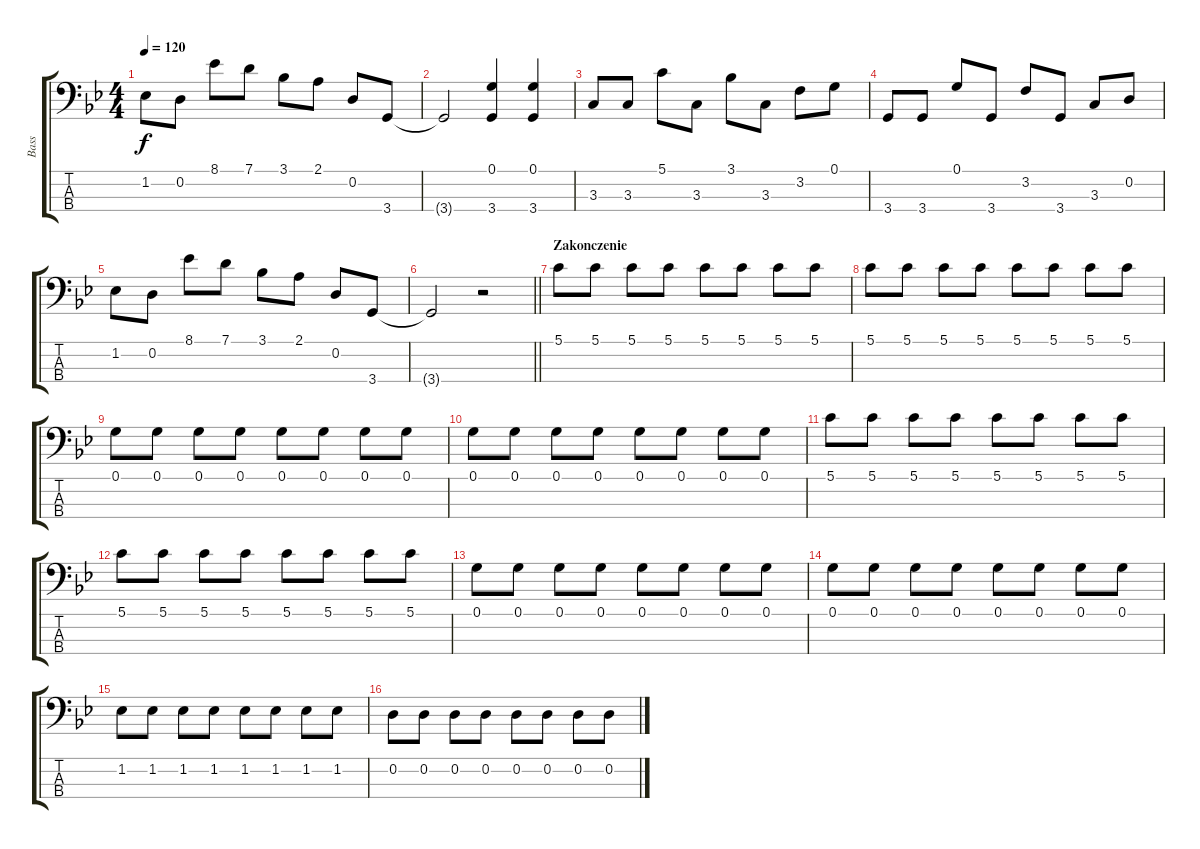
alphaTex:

\track ("Bass" "Bass") {instrument electricbassfinger}
\staff {score tabs}
\tuning (G2 D2 A1 E1) {hide}
\ts (4 4)
\tempo 120
\clef f4
\ks bb
1.2.8{dy f} 0.2.8 8.1.8 7.1.8 3.1.8 2.1.8 0.2.8 3.4.8 |
3.4{t}.2 (0.1 3.4).4 (0.1 3.4).4 |
3.3.8 3.3.8 5.1.8 3.3.8 3.1.8 3.3.8 3.2.8 0.1.8 |
3.4.8 3.4.8 0.1.8 3.4.8 3.2.8 3.4.8 3.3.8 0.2.8 |
1.2.8 0.2.8 8.1.8 7.1.8 3.1.8 2.1.8 0.2.8 3.4.8 |
\barLineRight lightlight
3.4{t}.2 r.2 |
\section ("" "Zakonczenie")
5.1.8 5.1.8 5.1.8 5.1.8 5.1.8 5.1.8 5.1.8 5.1.8 |
5.1.8 5.1.8 5.1.8 5.1.8 5.1.8 5.1.8 5.1.8 5.1.8 |
0.1.8 0.1.8 0.1.8 0.1.8 0.1.8 0.1.8 0.1.8 0.1.8 |
0.1.8 0.1.8 0.1.8 0.1.8 0.1.8 0.1.8 0.1.8 0.1.8 |
5.1.8 5.1.8 5.1.8 5.1.8 5.1.8 5.1.8 5.1.8 5.1.8 |
5.1.8 5.1.8 5.1.8 5.1.8 5.1.8 5.1.8 5.1.8 5.1.8 |
0.1.8 0.1.8 0.1.8 0.1.8 0.1.8 0.1.8 0.1.8 0.1.8 |
0.1.8 0.1.8 0.1.8 0.1.8 0.1.8 0.1.8 0.1.8 0.1.8 |
1.2.8 1.2.8 1.2.8 1.2.8 1.2.8 1.2.8 1.2.8 1.2.8 |
0.2.8 0.2.8 0.2.8 0.2.8 0.2.8 0.2.8 0.2.8 0.2.8
